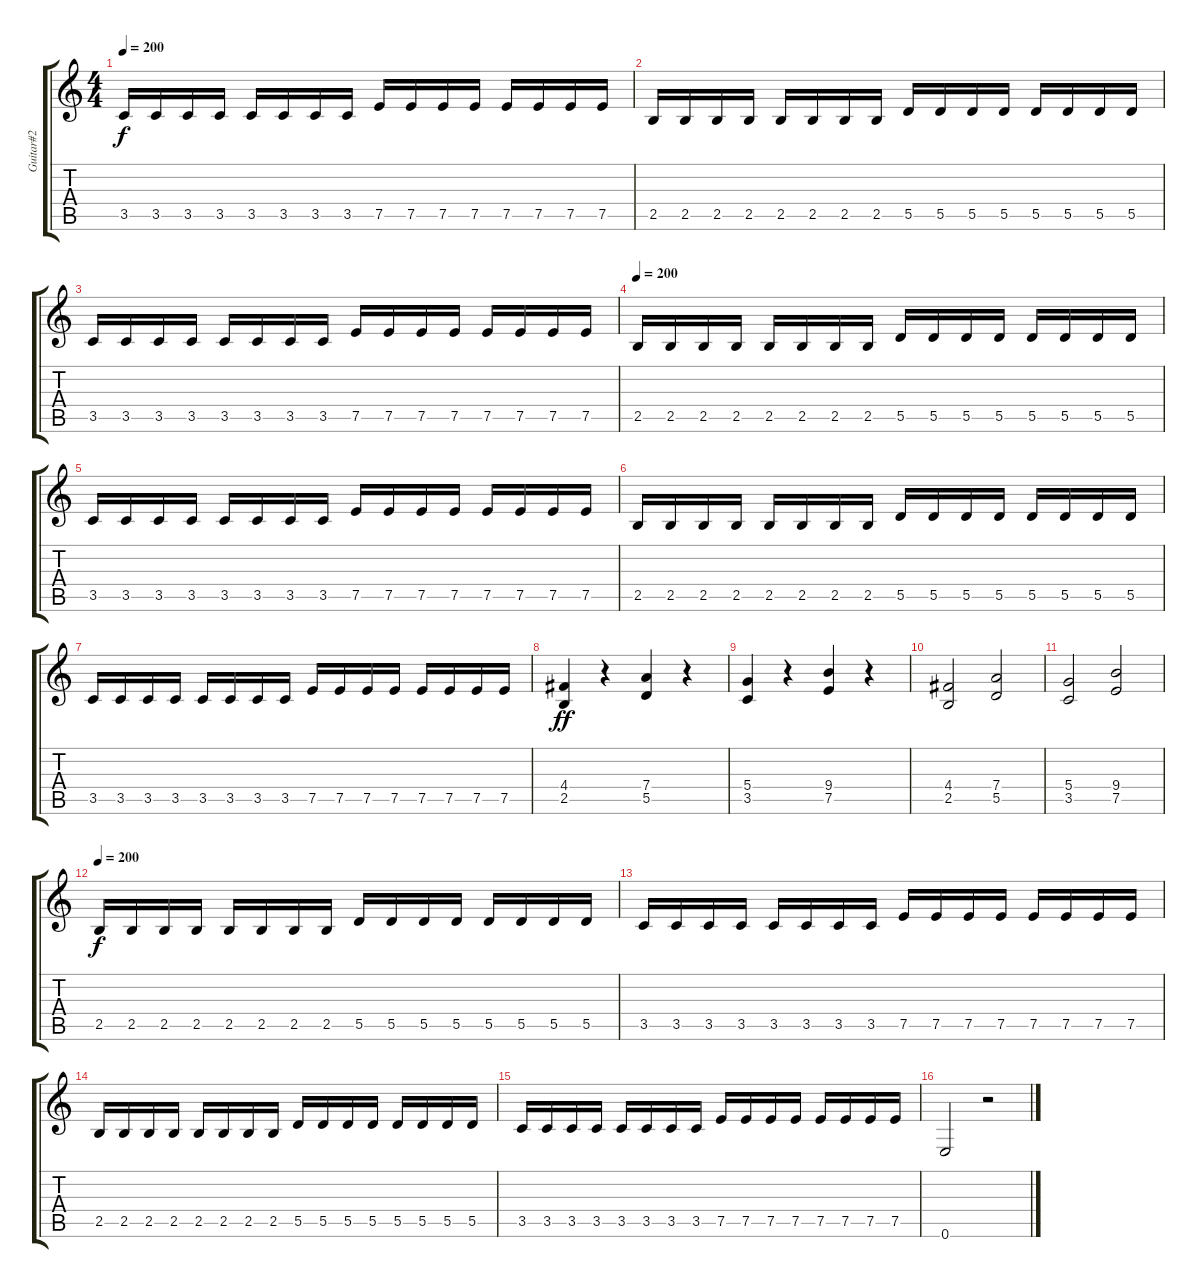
\track ("Guitar#2" "Guitar#2") {instrument distortionguitar}
\staff {score tabs}
\tuning (E4 B3 G3 D3 A2 E2) {hide}
\ts (4 4)
\tempo 200
\clef g2
\ks c
3.5.16{dy f} 3.5.16 3.5.16 3.5.16 3.5.16 3.5.16 3.5.16 3.5.16 7.5.16 7.5.16 7.5.16 7.5.16 7.5.16 7.5.16 7.5.16 7.5.16 |
2.5.16 2.5.16 2.5.16 2.5.16 2.5.16 2.5.16 2.5.16 2.5.16 5.5.16 5.5.16 5.5.16 5.5.16 5.5.16 5.5.16 5.5.16 5.5.16 |
3.5.16 3.5.16 3.5.16 3.5.16 3.5.16 3.5.16 3.5.16 3.5.16 7.5.16 7.5.16 7.5.16 7.5.16 7.5.16 7.5.16 7.5.16 7.5.16 |
\tempo 200
2.5.16 2.5.16 2.5.16 2.5.16 2.5.16 2.5.16 2.5.16 2.5.16 5.5.16 5.5.16 5.5.16 5.5.16 5.5.16 5.5.16 5.5.16 5.5.16 |
3.5.16 3.5.16 3.5.16 3.5.16 3.5.16 3.5.16 3.5.16 3.5.16 7.5.16 7.5.16 7.5.16 7.5.16 7.5.16 7.5.16 7.5.16 7.5.16 |
2.5.16 2.5.16 2.5.16 2.5.16 2.5.16 2.5.16 2.5.16 2.5.16 5.5.16 5.5.16 5.5.16 5.5.16 5.5.16 5.5.16 5.5.16 5.5.16 |
3.5.16 3.5.16 3.5.16 3.5.16 3.5.16 3.5.16 3.5.16 3.5.16 7.5.16 7.5.16 7.5.16 7.5.16 7.5.16 7.5.16 7.5.16 7.5.16 |
(4.4 2.5).4{dy ff} r.4 (7.4 5.5).4 r.4 |
(5.4 3.5).4 r.4 (9.4 7.5).4 r.4 |
(4.4 2.5).2 (7.4 5.5).2 |
(5.4 3.5).2 (9.4 7.5).2 |
\tempo 200
2.5.16{dy f} 2.5.16 2.5.16 2.5.16 2.5.16 2.5.16 2.5.16 2.5.16 5.5.16 5.5.16 5.5.16 5.5.16 5.5.16 5.5.16 5.5.16 5.5.16 |
3.5.16 3.5.16 3.5.16 3.5.16 3.5.16 3.5.16 3.5.16 3.5.16 7.5.16 7.5.16 7.5.16 7.5.16 7.5.16 7.5.16 7.5.16 7.5.16 |
2.5.16 2.5.16 2.5.16 2.5.16 2.5.16 2.5.16 2.5.16 2.5.16 5.5.16 5.5.16 5.5.16 5.5.16 5.5.16 5.5.16 5.5.16 5.5.16 |
3.5.16 3.5.16 3.5.16 3.5.16 3.5.16 3.5.16 3.5.16 3.5.16 7.5.16 7.5.16 7.5.16 7.5.16 7.5.16 7.5.16 7.5.16 7.5.16 |
0.6.2 r.2
